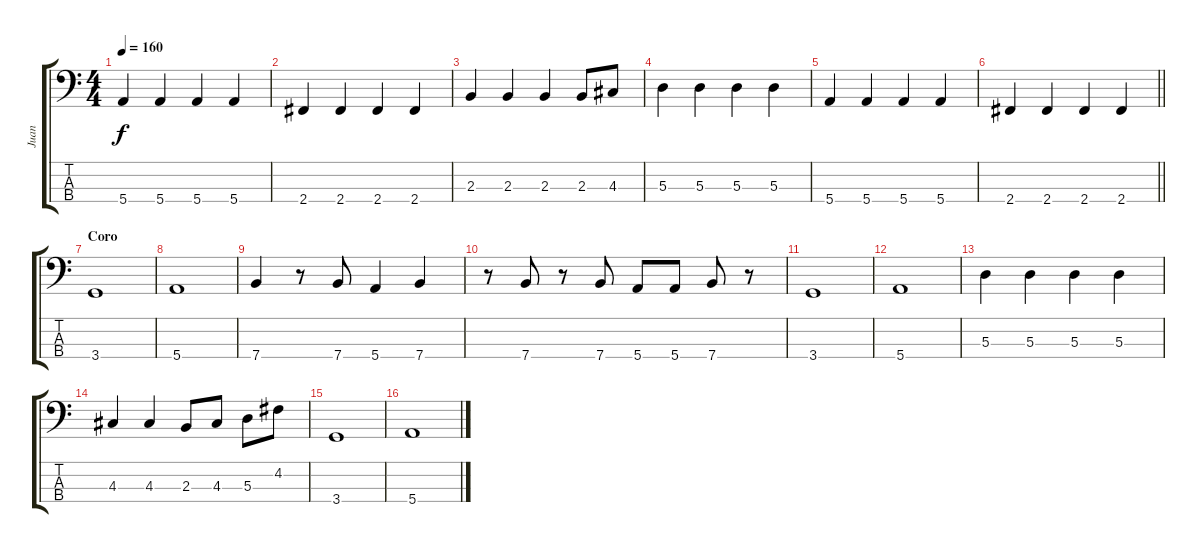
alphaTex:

\track ("Juan" "Juan") {instrument electricbassfinger}
\staff {score tabs}
\tuning (G2 D2 A1 E1) {hide}
\ts (4 4)
\tempo 160
\clef f4
\ks c
5.4.4{dy f} 5.4.4 5.4.4 5.4.4 |
2.4.4 2.4.4 2.4.4 2.4.4 |
2.3.4 2.3.4 2.3.4 2.3.8 4.3.8 |
5.3.4 5.3.4 5.3.4 5.3.4 |
5.4.4 5.4.4 5.4.4 5.4.4 |
\barLineRight lightlight
2.4.4 2.4.4 2.4.4 2.4.4 |
\section ("" "Coro")
3.4.1 |
5.4.1 |
7.4.4 r.8 7.4.8 5.4.4 7.4.4 |
r.8 7.4.8 r.8 7.4.8 5.4.8 5.4.8 7.4.8 r.8 |
3.4.1 |
5.4.1 |
5.3.4 5.3.4 5.3.4 5.3.4 |
4.3.4 4.3.4 2.3.8 4.3.8 5.3.8 4.2.8 |
3.4.1 |
5.4.1
